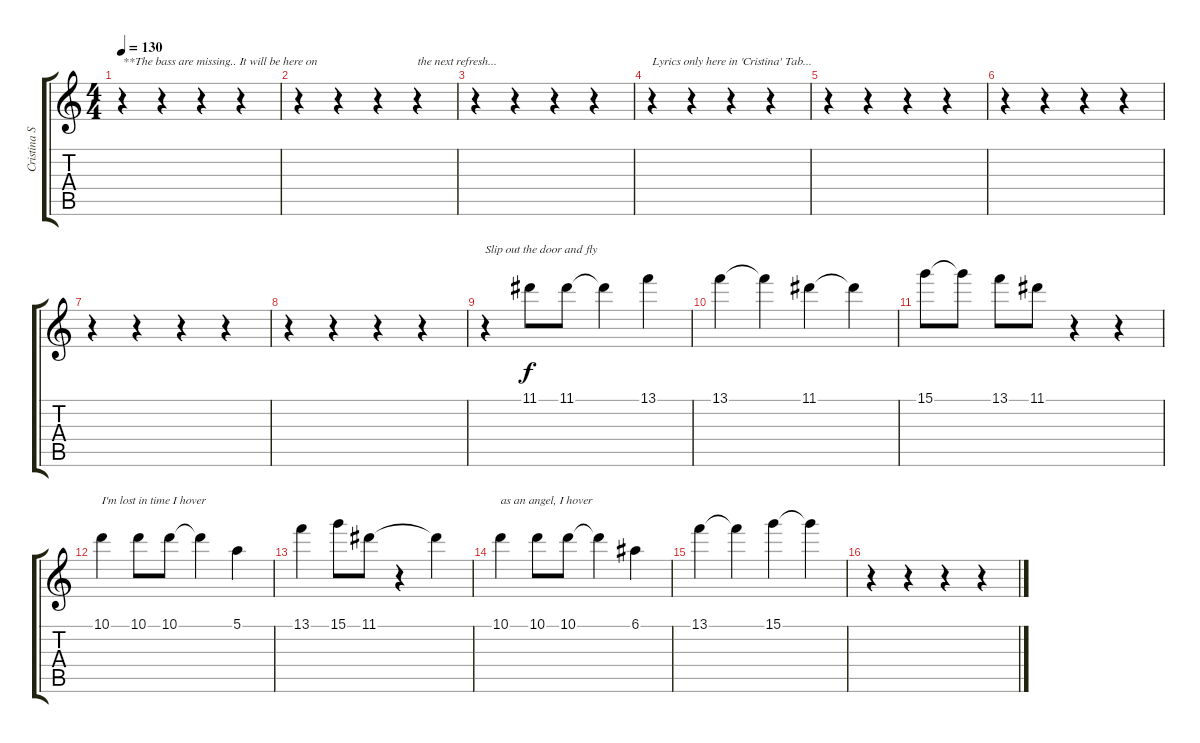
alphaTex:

\track ("Cristina Scabbia" "Cristina S") {instrument overdrivenguitar}
\staff {score tabs}
\tuning (E4 B3 G3 D3 A2 E2) {hide}
\ts (4 4)
\tempo 130
\clef g2
\ks c
r.4{txt "**The bass are missing.. It will be here on" dy f instrument overdrivenguitar} r.4 r.4 r.4 |
r.4 r.4 r.4 r.4{txt "the next refresh..."} |
r.4 r.4 r.4 r.4 |
r.4{txt "Lyrics only here in 'Cristina' Tab..."} r.4 r.4 r.4 |
r.4 r.4 r.4 r.4 |
r.4 r.4 r.4 r.4 |
r.4 r.4 r.4 r.4 |
r.4 r.4 r.4 r.4 |
r.4{txt "Slip out the door and fly"} 11.1.8 11.1.8 11.1{t}.4 13.1.4 |
13.1.4 13.1{t}.4 11.1.4 11.1{t}.4 |
15.1.8 15.1{t}.8 13.1.8 11.1.8 r.4 r.4 |
10.1.4{txt "I'm lost in time I hover"} 10.1.8 10.1.8 10.1{t}.4 5.1.4 |
13.1.4 15.1.8 11.1.8 r.4 11.1{t}.4 |
10.1.4{txt "as an angel, I hover"} 10.1.8 10.1.8 10.1{t}.4 6.1.4 |
13.1.4 13.1{t}.4 15.1.4 15.1{t}.4 |
r.4 r.4 r.4 r.4
